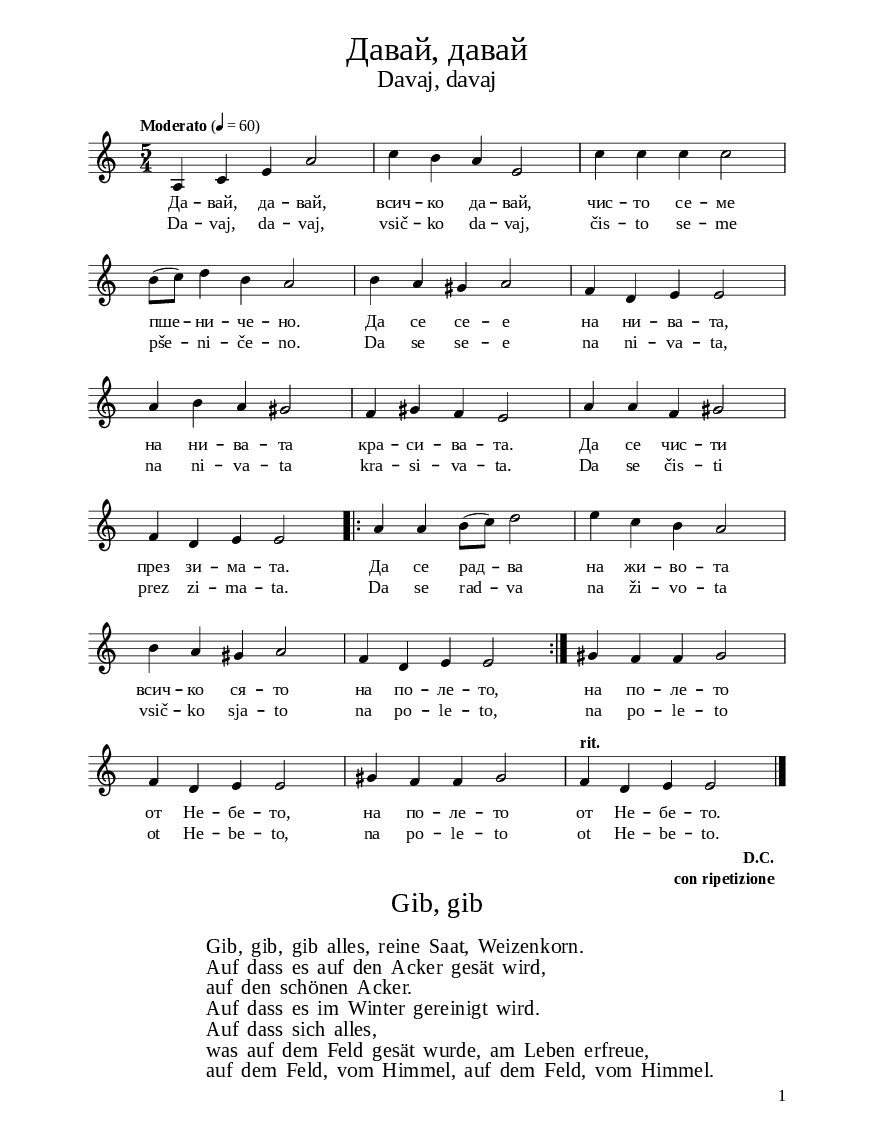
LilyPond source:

\version "2.24.2"

% include paper part and global functions
\include "include/globals.ily"

\bookpart {
  \label #'ref092_2
  \tocItem \markup "Давай, давай – Davaj, davaj "
  \include "include/bookpart-paper.ily"
  \score {
    \include "include/score-layout.ily"

    \new Voice \absolute  {
      \clef treble
      \key a \minor
      \time 5/4
      \tempoFunc "Moderato" 4 "60"

      a4 c' e' a'2 |c''4 b' a' e'2 | c''4 c'' c'' c''2 \break |

      b'8 ( c'' ) d''4 b' a'2 | b'4 a' gis' a'2 | f'4 d' e' e'2 \break |

      a'4 b' a' gis'2 | f'4 gis' f' e'2 | a'4 a' f' gis'2 \break |

      f'4 d' e' e'2  \bar ".|:"
      | a'4 a' b'8 ( c'' ) d''2 |  e''4 c'' b' a'2 \break | % 13

      b'4 a' gis' a'2 | f'4 d' e' e'2
      \bar ":|." | gis'4 f' f' gis'2 \break |

      f'4 d' e' e'2 | gis'4 f' f' gis'2 | \tempo "rit." f'4  d' e' e'2 | \bar "|."

    }



    \addlyrics {
      Да -- вай, да  -- вай, всич -- ко да -- вай,

      чис -- то се -- ме пше -- ни -- че -- но.

      Да се се -- е на ни -- ва -- та, на ни -- ва -- та кра -- си -- ва -- та.

      Да се чис -- ти през зи -- ма -- та.

      Да се рад -- ва на жи -- во -- та

      всич -- ко ся -- то на по -- ле -- то,

      на по -- ле -- то от Hе -- бе -- то,

      на по -- ле -- то от Hе -- бе -- то.

    }

    \addlyrics {
      Da -- vaj, da  -- vaj, vsič -- ko da -- vaj,

      čis -- to se -- me pše -- ni -- če -- no.

      Da se se -- e na ni -- va -- ta, na ni -- va -- ta kra -- si -- va -- ta.

      Da se čis -- ti prez zi -- ma -- ta.

      Da se rad -- va na ži -- vo -- ta

      vsič -- ko sja -- to na po -- le -- to,

      na po -- le -- to ot He -- be -- to,

      na po -- le -- to ot He -- be -- to.

    }

    \header {
      title = \titleFunc "Давай, давай" "Davaj, davaj"
    }

    \midi{}

  } % score

  \markup \dc-two "D.C.""con ripetizione"

  % include foreign translation(s) of the song
  \version "2.24.2"

\markup \fill-line { \fontsize #deTitleFontSize "Gib, gib" }
\markup \null
\markup \null
\markup \fontsize #deCoupletFontSize {
  \hspace #10
  \override #`(baseline-skip . ,deCoupletBaselineSkip)

  \column {
    \line { " "Gib, gib, gib alles, reine Saat, Weizenkorn. }
    \line { " "Auf dass es auf den Acker gesät wird, }
    \line { " "auf den schönen Acker. }
    \line { " "Auf dass es im Winter gereinigt wird. }
    \line { " "Auf dass sich alles,  }
    \line { " "was auf dem Feld gesät wurde, am Leben erfreue, }
    \line { " "auf dem Feld, vom Himmel, auf dem Feld, vom Himmel. }
  }
}


} % bookpart
